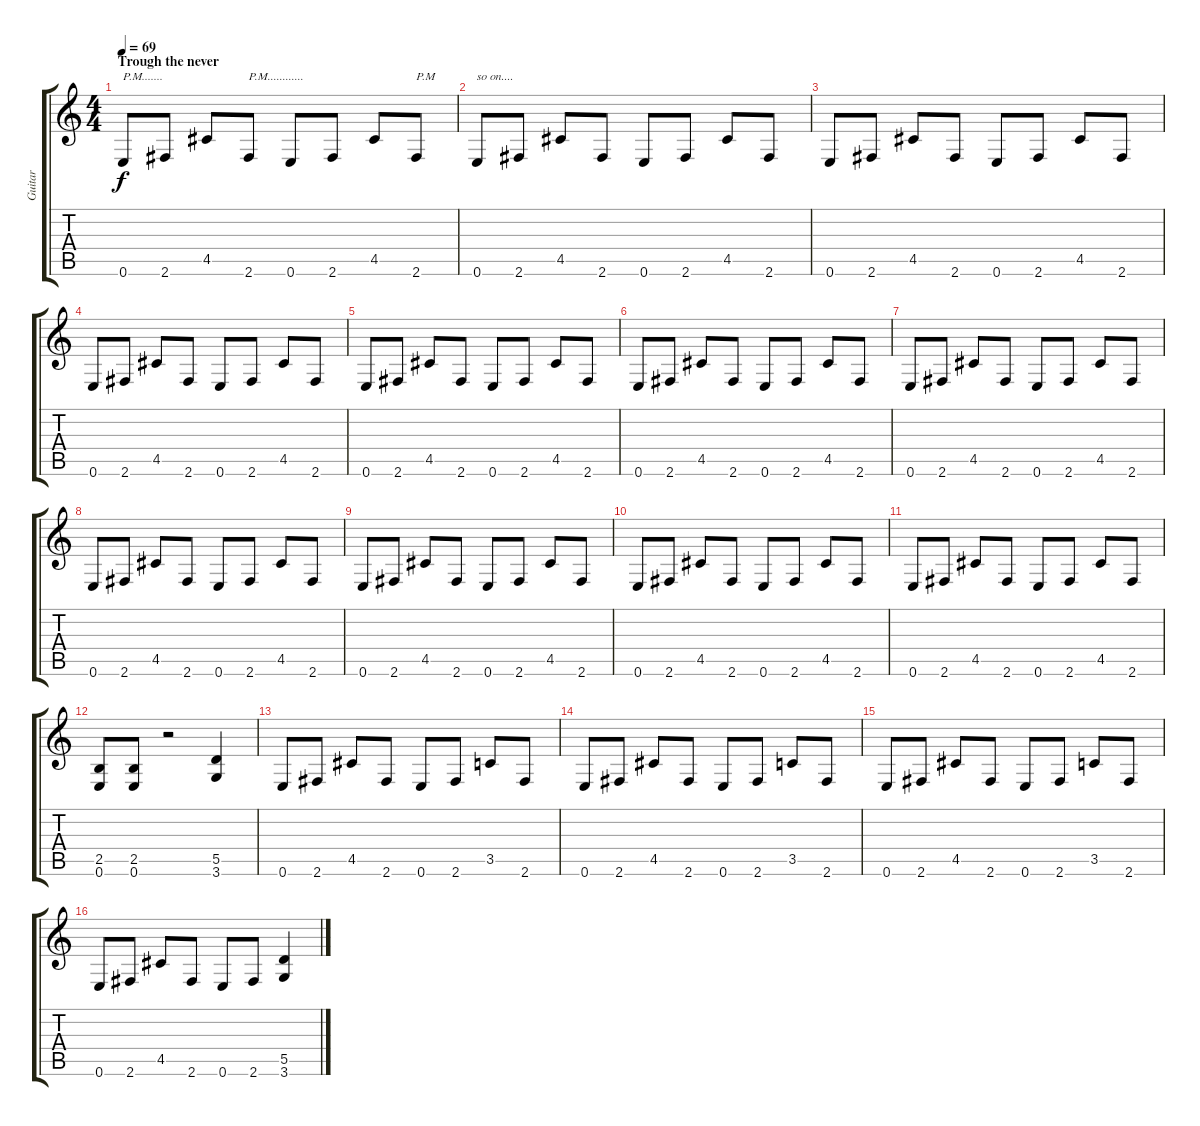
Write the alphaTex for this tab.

\track ("Guitar" "Guitar") {instrument distortionguitar}
\staff {score tabs}
\tuning (E4 B3 G3 D3 A2 E2) {hide}
\ts (4 4)
\section ("" "Trough the never")
\tempo 69
\tempo 188
\tempo 69
\clef g2
\ks c
0.6.8{txt "P.M......." dy f instrument distortionguitar} 2.6.8 4.5.8 2.6.8{txt "P.M............"} 0.6.8 2.6.8 4.5.8 2.6.8{txt "P.M"} |
0.6.8{txt "so on...."} 2.6.8 4.5.8 2.6.8 0.6.8 2.6.8 4.5.8 2.6.8 |
0.6.8 2.6.8 4.5.8 2.6.8 0.6.8 2.6.8 4.5.8 2.6.8 |
0.6.8 2.6.8 4.5.8 2.6.8 0.6.8 2.6.8 4.5.8 2.6.8 |
0.6.8 2.6.8 4.5.8 2.6.8 0.6.8 2.6.8 4.5.8 2.6.8 |
0.6.8 2.6.8 4.5.8 2.6.8 0.6.8 2.6.8 4.5.8 2.6.8 |
0.6.8 2.6.8 4.5.8 2.6.8 0.6.8 2.6.8 4.5.8 2.6.8 |
0.6.8 2.6.8 4.5.8 2.6.8 0.6.8 2.6.8 4.5.8 2.6.8 |
0.6.8 2.6.8 4.5.8 2.6.8 0.6.8 2.6.8 4.5.8 2.6.8 |
0.6.8 2.6.8 4.5.8 2.6.8 0.6.8 2.6.8 4.5.8 2.6.8 |
0.6.8 2.6.8 4.5.8 2.6.8 0.6.8 2.6.8 4.5.8 2.6.8 |
(2.5 0.6).8 (2.5 0.6).8 r.2 (5.5 3.6).4 |
0.6.8 2.6.8 4.5.8 2.6.8 0.6.8 2.6.8 3.5.8 2.6.8 |
0.6.8 2.6.8 4.5.8 2.6.8 0.6.8 2.6.8 3.5.8 2.6.8 |
0.6.8 2.6.8 4.5.8 2.6.8 0.6.8 2.6.8 3.5.8 2.6.8 |
0.6.8 2.6.8 4.5.8 2.6.8 0.6.8 2.6.8 (5.5 3.6).4
